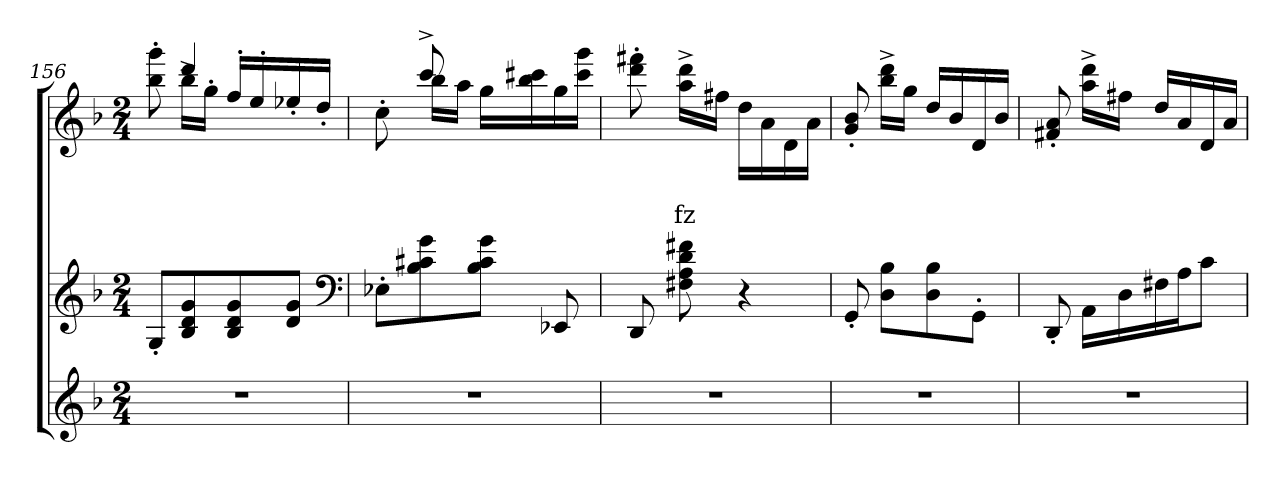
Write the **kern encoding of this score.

**kern	**kern	**kern	**text	**text
*part3	*part2	*part1	*part1	*part1
*staff3	*staff2	*staff1	*staff1	*staff1
*clefG2	*clefG2	*clefG2	*	*
*k[b-]	*k[b-]	*k[b-]	*	*
*M2/4	*M2/4	*M2/4	*	*
=156	=156	=156	=156	=156
*	*	*^	*	*
2r	8G'>L	8ggg\'> 8bb-\'>	8ryy	.	.
.	8g 8d 8B-	16bb-^>\LL	4ddd/	.	.
.	.	16gg'>\JJ	.	.	.
.	8g 8d 8B-	16ff'>LL	.	.	.
.	.	16ee'>	.	.	.
.	8g 8dJ	16ee-X'>	8ryy	.	.
.	.	16dd'>JJ	.	.	.
*	*clefF4	*	*	*	*
=157	=157	=157	=157	=157	=157
2r	8E-X'>L	8ryy	8cc'>	.	.
.	8g 8c#X 8B-	8ccc^>	16bb-LL	.	.
.	.	.	16aaJJ	.	.
.	8g 8c# 8B-J	4ryy	16ggLL	.	.
.	.	.	16ccc#X 16bb-	.	.
.	8EE-	.	16gg	.	.
.	.	.	16ggg 16ccc#JJ	.	.
*	*	*v	*v	*	*
=158	=158	=158	=158	=158
2r	8DD	8fff#X'> 8ddd'>	.	.
.	8f#X 8d 8A 8F#X	16ddd^> 16aa^>LL	.	fz
.	.	16ff#JJ	.	.
.	4r	16ddLL	.	.
.	.	16a\	.	.
.	.	16d	.	.
.	.	16aJJ	.	.
=159	=159	=159	=159	=159
2r	8GG'>	8b-/'> 8g/'>	.	.
.	8B- 8DL	16ddd^> 16bb-^>LL	.	.
.	.	16ggJJ	.	.
.	8B- 8D	16ddLL	.	.
.	.	16b-	.	.
.	8GG'>J	16d	.	.
.	.	16b-JJ	.	.
=160	=160	=160	=160	=160
2r	8DD'>	8a/'> 8f#X/'>	.	.
.	16AALL	16ddd^> 16aa^>LL	.	.
.	16D	16ff#JJ	.	.
.	16F#X	16ddLL	.	.
.	16AJ	16a	.	.
.	8cJ	16d	.	.
.	.	16aJJ	.	.
=	=	=	=	=
*-	*-	*-	*-	*-
